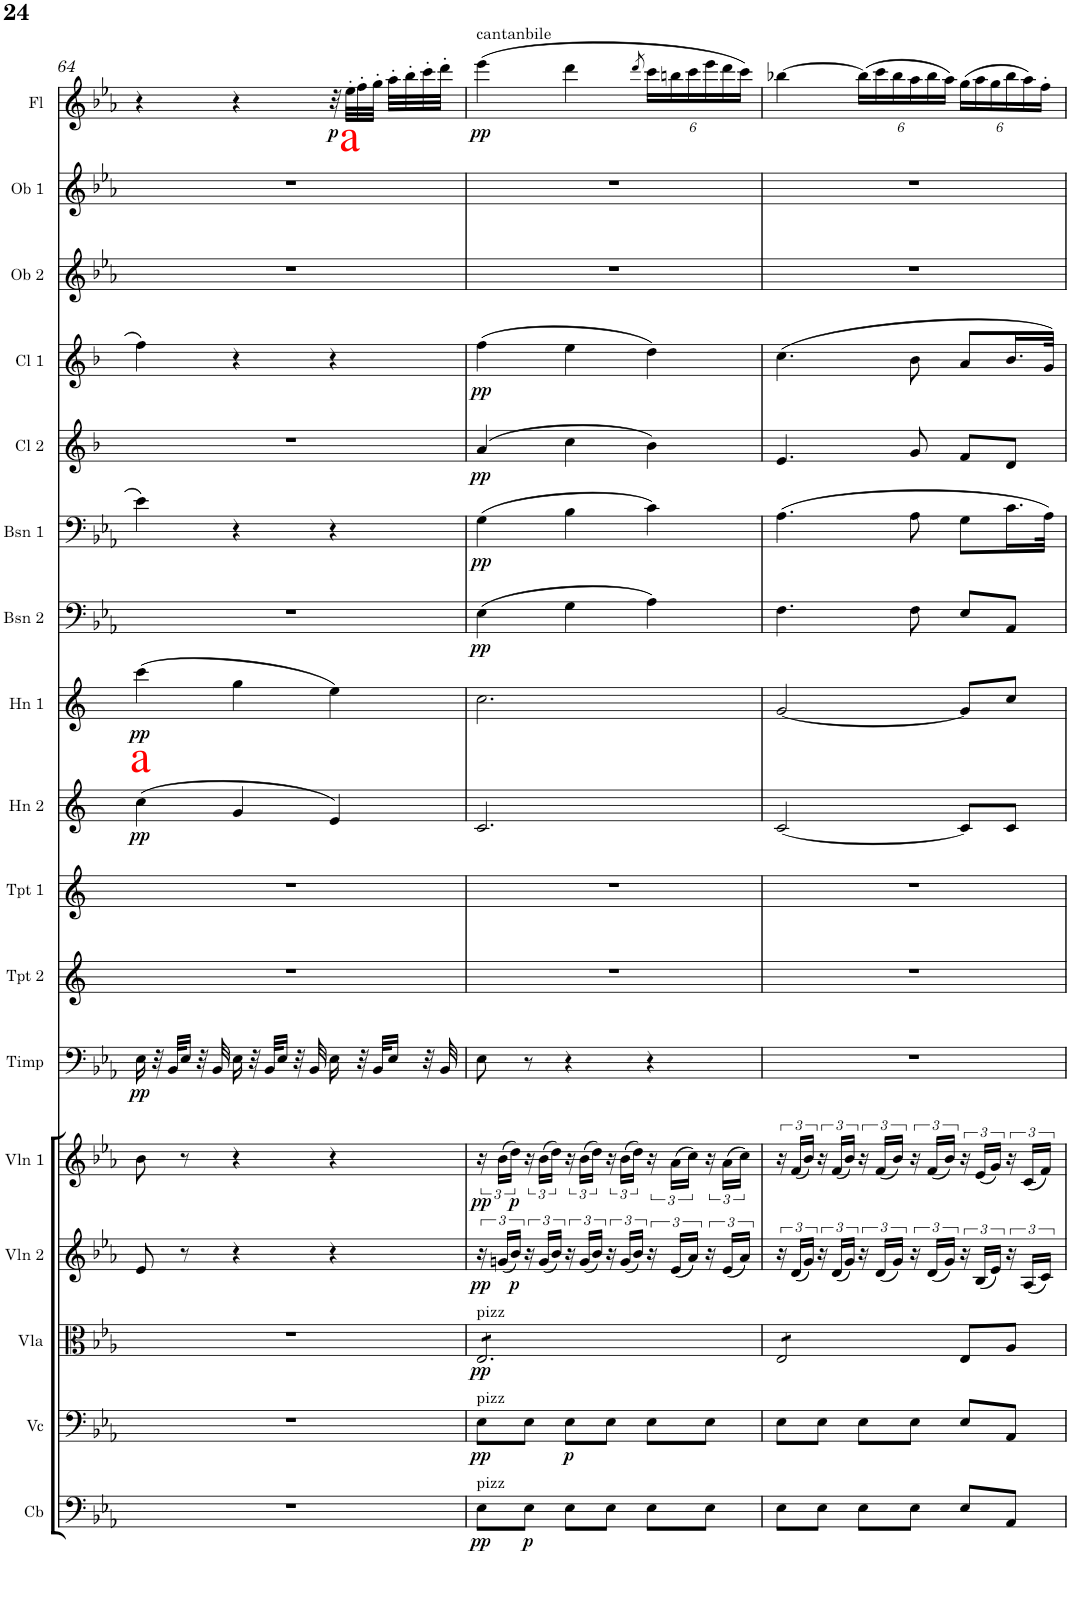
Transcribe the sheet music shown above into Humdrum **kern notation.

**kern	**dynam	**kern	**dynam	**kern	**dynam	**kern	**dynam	**kern	**dynam	**kern	**dynam	**kern	**kern	**kern	**dynam	**kern	**text	**dynam	**kern	**dynam	**kern	**dynam	**kern	**dynam	**kern	**dynam	**kern	**kern	**kern	**text	**dynam
*part17	*part17	*part16	*part16	*part15	*part15	*part14	*part14	*part13	*part13	*part12	*part12	*part11	*part10	*part9	*part9	*part8	*part8	*part8	*part7	*part7	*part6	*part6	*part5	*part5	*part4	*part4	*part3	*part2	*part1	*part1	*part1
*staff17	*staff17	*staff16	*staff16	*staff15	*staff15	*staff14	*staff14	*staff13	*staff13	*staff12	*staff12	*staff11	*staff10	*staff9	*staff9	*staff8	*staff8	*staff8	*staff7	*staff7	*staff6	*staff6	*staff5	*staff5	*staff4	*staff4	*staff3	*staff2	*staff1	*staff1	*staff1
*I"Contrabass	*	*I"Violoncello	*	*I"Viola	*	*I"Violin 2	*	*I"Violin 1	*	*I"Timpani	*	*I"Eb Trumpet 2	*I"Eb Trumpet 1	*I"Eb Horn 2	*	*I"Eb Horn 1	*	*	*I"Bassoon 2	*	*I"Bassoon 1	*	*I"Bb Clarinet 2	*	*I"Bb Clarinet 1	*	*I"Oboe 2	*I"Oboe 1	*I"Flute	*	*
*I'Cb	*	*I'Vc	*	*I'Vla	*	*I'Vln 2	*	*I'Vln 1	*	*I'Timp	*	*I'Tpt 2	*I'Tpt 1	*I'Hn 2	*	*I'Hn 1	*	*	*I'Bsn 2	*	*I'Bsn 1	*	*I'Cl 2	*	*I'Cl 1	*	*I'Ob 2	*I'Ob 1	*I'Fl	*	*
!!LO:PB:g=z
*clefF4	*	*clefF4	*	*clefC3	*	*clefG2	*	*clefG2	*	*clefF4	*	*clefG2	*clefG2	*clefG2	*	*clefG2	*	*	*clefF4	*	*clefF4	*	*clefG2	*	*clefG2	*	*clefG2	*clefG2	*clefG2	*	*
*Trd7c12	*	*	*	*	*	*	*	*	*	*	*	*Trd-2c-3	*Trd-2c-3	*Trd5c9	*	*Trd5c9	*	*	*	*	*	*	*Trd1c2	*	*Trd1c2	*	*	*	*	*	*
*k[b-e-a-]	*	*k[b-e-a-]	*	*k[b-e-a-]	*	*k[b-e-a-]	*	*k[b-e-a-]	*	*k[b-e-a-]	*	*k[]	*k[]	*k[]	*	*k[]	*	*	*k[b-e-a-]	*	*k[b-e-a-]	*	*k[b-]	*	*k[b-]	*	*k[b-e-a-]	*k[b-e-a-]	*k[b-e-a-]	*	*
*M3/4	*	*M3/4	*	*M3/4	*	*M3/4	*	*M3/4	*	*M3/4	*	*M3/4	*M3/4	*M3/4	*	*M3/4	*	*	*M3/4	*	*M3/4	*	*M3/4	*	*M3/4	*	*M3/4	*M3/4	*M3/4	*	*
=64	=64	=64	=64	=64	=64	=64	=64	=64	=64	=64	=64	=64	=64	=64	=64	=64	=64	=64	=64	=64	=64	=64	=64	=64	=64	=64	=64	=64	=64	=64	=64
!	!	!	!	!	!	!	!	!	!	!	!LO:DY:b	!	!	!	!LO:DY:b	!	!LO:LY:b:color=#FF0000	!LO:DY:b	!	!	!	!	!	!	!	!	!	!	!	!	!
2.r	.	2.r	.	2.r	.	8e-/	.	8b-\	.	16E-\	pp	2.r	2.r	(4cc\	pp	(4ccc\	a	pp	2.r	.	4e-\	.	2.r	.	4ff\	.	2.r	2.r	4r	.	.
.	.	.	.	.	.	.	.	.	.	32r	.	.	.	.	.	.	.	.	.	.	.	.	.	.	.	.	.	.	.	.	.
.	.	.	.	.	.	.	.	.	.	32BB-/KLL	.	.	.	.	.	.	.	.	.	.	.	.	.	.	.	.	.	.	.	.	.
.	.	.	.	.	.	8r	.	8r	.	16E-/JJ	.	.	.	.	.	.	.	.	.	.	.	.	.	.	.	.	.	.	.	.	.
.	.	.	.	.	.	.	.	.	.	32r	.	.	.	.	.	.	.	.	.	.	.	.	.	.	.	.	.	.	.	.	.
.	.	.	.	.	.	.	.	.	.	32BB-/	.	.	.	.	.	.	.	.	.	.	.	.	.	.	.	.	.	.	.	.	.
.	.	.	.	.	.	4r	.	4r	.	16E-\	.	.	.	4g/	.	4gg\	.	.	.	.	4r	.	.	.	4r	.	.	.	4r	.	.
.	.	.	.	.	.	.	.	.	.	32r	.	.	.	.	.	.	.	.	.	.	.	.	.	.	.	.	.	.	.	.	.
.	.	.	.	.	.	.	.	.	.	32BB-/KLL	.	.	.	.	.	.	.	.	.	.	.	.	.	.	.	.	.	.	.	.	.
.	.	.	.	.	.	.	.	.	.	16E-/JJ	.	.	.	.	.	.	.	.	.	.	.	.	.	.	.	.	.	.	.	.	.
.	.	.	.	.	.	.	.	.	.	32r	.	.	.	.	.	.	.	.	.	.	.	.	.	.	.	.	.	.	.	.	.
.	.	.	.	.	.	.	.	.	.	32BB-/	.	.	.	.	.	.	.	.	.	.	.	.	.	.	.	.	.	.	.	.	.
!	!	!	!	!	!	!	!	!	!	!	!	!	!	!	!	!	!	!	!	!	!	!	!	!	!	!	!	!	!	!	!LO:DY:b
.	.	.	.	.	.	4r	.	4r	.	16E-\	.	.	.	4e/)	.	4ee\)	.	.	.	.	4r	.	.	.	4r	.	.	.	32r	.	p
!	!	!	!	!	!	!	!	!	!	!	!	!	!	!	!	!	!	!	!	!	!	!	!	!	!	!	!	!	!	!LO:LY:b:color=#FF0000	!
.	.	.	.	.	.	.	.	.	.	.	.	.	.	.	.	.	.	.	.	.	.	.	.	.	.	.	.	.	32ee-'\LLL	a	.
.	.	.	.	.	.	.	.	.	.	32r	.	.	.	.	.	.	.	.	.	.	.	.	.	.	.	.	.	.	32ff'\	.	.
.	.	.	.	.	.	.	.	.	.	32BB-/KLL	.	.	.	.	.	.	.	.	.	.	.	.	.	.	.	.	.	.	32gg'\JJJ	.	.
.	.	.	.	.	.	.	.	.	.	16E-/JJ	.	.	.	.	.	.	.	.	.	.	.	.	.	.	.	.	.	.	32aa-'\LLL	.	.
.	.	.	.	.	.	.	.	.	.	.	.	.	.	.	.	.	.	.	.	.	.	.	.	.	.	.	.	.	32bb-'\	.	.
.	.	.	.	.	.	.	.	.	.	32r	.	.	.	.	.	.	.	.	.	.	.	.	.	.	.	.	.	.	32ccc'\	.	.
.	.	.	.	.	.	.	.	.	.	32BB-/	.	.	.	.	.	.	.	.	.	.	.	.	.	.	.	.	.	.	32ddd'\JJJ	.	.
=65	=65	=65	=65	=65	=65	=65	=65	=65	=65	=65	=65	=65	=65	=65	=65	=65	=65	=65	=65	=65	=65	=65	=65	=65	=65	=65	=65	=65	=65	=65	=65
!	!	!	!	!	!	!	!	!	!	!	!	!	!	!	!	!	!	!	!	!	!	!	!	!	!	!	!	!	!LO:TX:a:t=cantanbile	!	!
!	!	!	!	!LO:TX:a:t=pizz	!	!	!	!	!	!	!	!	!	!	!	!	!	!	!	!	!	!	!	!	!	!	!	!	!	!	!
!	!	!LO:TX:a:t=pizz	!	!	!	!	!	!	!	!	!	!	!	!	!	!	!	!	!	!	!	!	!	!	!	!	!	!	!	!	!
!LO:TX:a:t=pizz	!	!	!	!	!	!	!	!	!	!	!	!	!	!	!	!	!	!	!	!	!	!	!	!	!	!	!	!	!	!	!
!	!LO:DY:b	!	!LO:DY:b	!	!LO:DY:b	!	!LO:DY:b	!	!LO:DY:b	!	!	!	!	!	!	!	!	!	!	!LO:DY:b	!	!LO:DY:b	!	!LO:DY:b	!	!LO:DY:b	!	!	!	!	!LO:DY:b
*	*	*	*	*tremolo	*	*	*	*	*	*	*	*	*	*	*	*	*	*	*	*	*	*	*	*	*	*	*	*	*	*	*
8E-\L	pp	8E-\L	pp	8E-/L	pp	24r	pp	24r	pp	8E-\	.	2.r	2.r	2.c/	.	2.cc\	.	.	(4E-\	pp	(4G\	pp	(4a/	pp	(4ff\	pp	2.r	2.r	(4eee-\	.	pp
.	.	.	.	.	.	(24gn/LL	.	(24b-\LL	.	.	.	.	.	.	.	.	.	.	.	.	.	.	.	.	.	.	.	.	.	.	.
!	!	!	!	!	!	!	!LO:DY:b	!	!LO:DY:b	!	!	!	!	!	!	!	!	!	!	!	!	!	!	!	!	!	!	!	!	!	!
.	.	.	.	.	.	24b-/JJ)	p	24dd\JJ)	p	.	.	.	.	.	.	.	.	.	.	.	.	.	.	.	.	.	.	.	.	.	.
!	!LO:DY:b	!	!	!	!	!	!	!	!	!	!	!	!	!	!	!	!	!	!	!	!	!	!	!	!	!	!	!	!	!	!
8E-\J	p	8E-\J	.	8E-/	.	24r	.	24r	.	8r	.	.	.	.	.	.	.	.	.	.	.	.	.	.	.	.	.	.	.	.	.
.	.	.	.	.	.	(24g/LL	.	(24b-\LL	.	.	.	.	.	.	.	.	.	.	.	.	.	.	.	.	.	.	.	.	.	.	.
.	.	.	.	.	.	24b-/JJ)	.	24dd\JJ)	.	.	.	.	.	.	.	.	.	.	.	.	.	.	.	.	.	.	.	.	.	.	.
!	!	!	!LO:DY:b	!	!	!	!	!	!	!	!	!	!	!	!	!	!	!	!	!	!	!	!	!	!	!	!	!	!	!	!
8E-\L	.	8E-\L	p	8E-/	.	24r	.	24r	.	4r	.	.	.	.	.	.	.	.	4G\	.	4B-\	.	4cc\	.	4ee\	.	.	.	4ddd\	.	.
.	.	.	.	.	.	(24g/LL	.	(24b-\LL	.	.	.	.	.	.	.	.	.	.	.	.	.	.	.	.	.	.	.	.	.	.	.
.	.	.	.	.	.	24b-/JJ)	.	24dd\JJ)	.	.	.	.	.	.	.	.	.	.	.	.	.	.	.	.	.	.	.	.	.	.	.
8E-\J	.	8E-\J	.	8E-/	.	24r	.	24r	.	.	.	.	.	.	.	.	.	.	.	.	.	.	.	.	.	.	.	.	.	.	.
.	.	.	.	.	.	(24g/LL	.	(24b-\LL	.	.	.	.	.	.	.	.	.	.	.	.	.	.	.	.	.	.	.	.	.	.	.
.	.	.	.	.	.	24b-/JJ)	.	24dd\JJ)	.	.	.	.	.	.	.	.	.	.	.	.	.	.	.	.	.	.	.	.	.	.	.
.	.	.	.	.	.	.	.	.	.	.	.	.	.	.	.	.	.	.	.	.	.	.	.	.	.	.	.	.	8qddd/	.	.
*	*	*	*	*	*	*	*	*	*	*	*	*	*	*	*	*	*	*	*	*	*	*	*	*	*	*	*	*	*Xbrackettup	*	*
8E-\L	.	8E-\L	.	8E-/	.	24r	.	24r	.	4r	.	.	.	.	.	.	.	.	4A-\)	.	4c\)	.	4b-\)	.	4dd\)	.	.	.	24ccc\LL	.	.
.	.	.	.	.	.	(24e-/LL	.	(24a-\LL	.	.	.	.	.	.	.	.	.	.	.	.	.	.	.	.	.	.	.	.	24bbn\	.	.
.	.	.	.	.	.	24a-/JJ)	.	24cc\JJ)	.	.	.	.	.	.	.	.	.	.	.	.	.	.	.	.	.	.	.	.	24ccc\	.	.
8E-\J	.	8E-\J	.	8E-/J	.	24r	.	24r	.	.	.	.	.	.	.	.	.	.	.	.	.	.	.	.	.	.	.	.	24eee-\	.	.
.	.	.	.	.	.	(24e-/LL	.	(24a-\LL	.	.	.	.	.	.	.	.	.	.	.	.	.	.	.	.	.	.	.	.	24ddd\	.	.
.	.	.	.	.	.	24a-/JJ)	.	24cc\JJ)	.	.	.	.	.	.	.	.	.	.	.	.	.	.	.	.	.	.	.	.	24ccc\JJ)	.	.
=66	=66	=66	=66	=66	=66	=66	=66	=66	=66	=66	=66	=66	=66	=66	=66	=66	=66	=66	=66	=66	=66	=66	=66	=66	=66	=66	=66	=66	=66	=66	=66
8E-\L	.	8E-\L	.	8E-/L	.	24r	.	24r	.	2.r	.	2.r	2.r	[2c/	.	[2g/	.	.	4.F\	.	(4.A-\	.	4.e/	.	(4.cc\	.	2.r	2.r	[4bb-X\	.	.
.	.	.	.	.	.	(24d/LL	.	(24f/LL	.	.	.	.	.	.	.	.	.	.	.	.	.	.	.	.	.	.	.	.	.	.	.
.	.	.	.	.	.	24g/JJ)	.	24b-/JJ)	.	.	.	.	.	.	.	.	.	.	.	.	.	.	.	.	.	.	.	.	.	.	.
8E-\J	.	8E-\J	.	8E-/	.	24r	.	24r	.	.	.	.	.	.	.	.	.	.	.	.	.	.	.	.	.	.	.	.	.	.	.
.	.	.	.	.	.	(24d/LL	.	(24f/LL	.	.	.	.	.	.	.	.	.	.	.	.	.	.	.	.	.	.	.	.	.	.	.
.	.	.	.	.	.	24g/JJ)	.	24b-/JJ)	.	.	.	.	.	.	.	.	.	.	.	.	.	.	.	.	.	.	.	.	.	.	.
8E-\L	.	8E-\L	.	8E-/	.	24r	.	24r	.	.	.	.	.	.	.	.	.	.	.	.	.	.	.	.	.	.	.	.	(24bb-\LL]	.	.
.	.	.	.	.	.	(24d/LL	.	(24f/LL	.	.	.	.	.	.	.	.	.	.	.	.	.	.	.	.	.	.	.	.	24ccc\	.	.
.	.	.	.	.	.	24g/JJ)	.	24b-/JJ)	.	.	.	.	.	.	.	.	.	.	.	.	.	.	.	.	.	.	.	.	24bb-\	.	.
8E-\J	.	8E-\J	.	8E-/J	.	24r	.	24r	.	.	.	.	.	.	.	.	.	.	8F\	.	8A-\	.	8g/	.	8b-\	.	.	.	24aa-\	.	.
*	*	*	*	*Xtremolo	*	*	*	*	*	*	*	*	*	*	*	*	*	*	*	*	*	*	*	*	*	*	*	*	*	*	*
.	.	.	.	.	.	(24d/LL	.	(24f/LL	.	.	.	.	.	.	.	.	.	.	.	.	.	.	.	.	.	.	.	.	24bb-\	.	.
.	.	.	.	.	.	24g/JJ)	.	24b-/JJ)	.	.	.	.	.	.	.	.	.	.	.	.	.	.	.	.	.	.	.	.	24aa-\JJ)	.	.
8E-/L	.	8E-/L	.	8E-/L	.	24r	.	24r	.	.	.	.	.	8c/L]	.	8g/L]	.	.	8E-/L	.	8G\L	.	8f/L	.	8a/L	.	.	.	(24gg\LL	.	.
.	.	.	.	.	.	(24B-/LL	.	(24e-/LL	.	.	.	.	.	.	.	.	.	.	.	.	.	.	.	.	.	.	.	.	24aa-\	.	.
.	.	.	.	.	.	24e-/JJ)	.	24g/JJ)	.	.	.	.	.	.	.	.	.	.	.	.	.	.	.	.	.	.	.	.	24gg\	.	.
8AA-/J	.	8AA-/J	.	8A-/J	.	24r	.	24r	.	.	.	.	.	8c/J	.	8cc/J	.	.	8AA-/J	.	16.c\L	.	8d/J	.	16.b-/L	.	.	.	24bb-\	.	.
.	.	.	.	.	.	(24A-/LL	.	(24c/LL	.	.	.	.	.	.	.	.	.	.	.	.	.	.	.	.	.	.	.	.	24aa-\)	.	.
.	.	.	.	.	.	24c/JJ)	.	24f/JJ)	.	.	.	.	.	.	.	.	.	.	.	.	.	.	.	.	.	.	.	.	24ff'\JJ	.	.
.	.	.	.	.	.	.	.	.	.	.	.	.	.	.	.	.	.	.	.	.	32A-\JJk)	.	.	.	32g/JJk)	.	.	.	.	.	.
=	=	=	=	=	=	=	=	=	=	=	=	=	=	=	=	=	=	=	=	=	=	=	=	=	=	=	=	=	=	=	=
*-	*-	*-	*-	*-	*-	*-	*-	*-	*-	*-	*-	*-	*-	*-	*-	*-	*-	*-	*-	*-	*-	*-	*-	*-	*-	*-	*-	*-	*-	*-	*-
